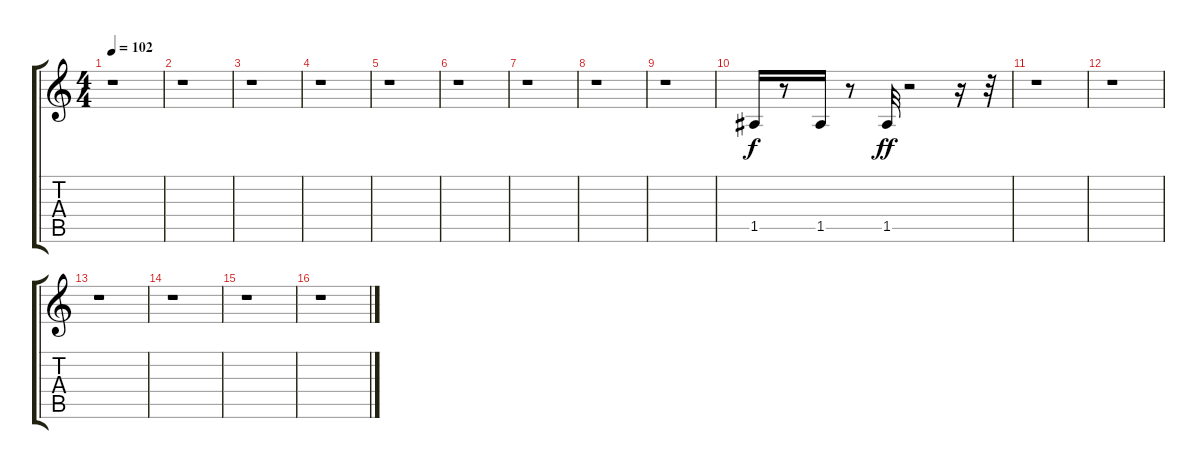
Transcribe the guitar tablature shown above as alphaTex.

\track "" {instrument electricguitarmuted}
\staff {score tabs}
\tuning (E4 B3 G3 D3 A2 E2) {hide}
\ts (4 4)
\tempo 102
\clef g2
\ks c
r.1{dy ff} |
r.1 |
r.1 |
r.1 |
r.1 |
r.1 |
r.1 |
r.1 |
r.1 |
1.5.16{dy f} r.8 1.5.16 r.8 1.5.32{dy ff} r.2 r.16 r.32 |
r.1 |
r.1 |
r.1 |
r.1 |
r.1 |
r.1
